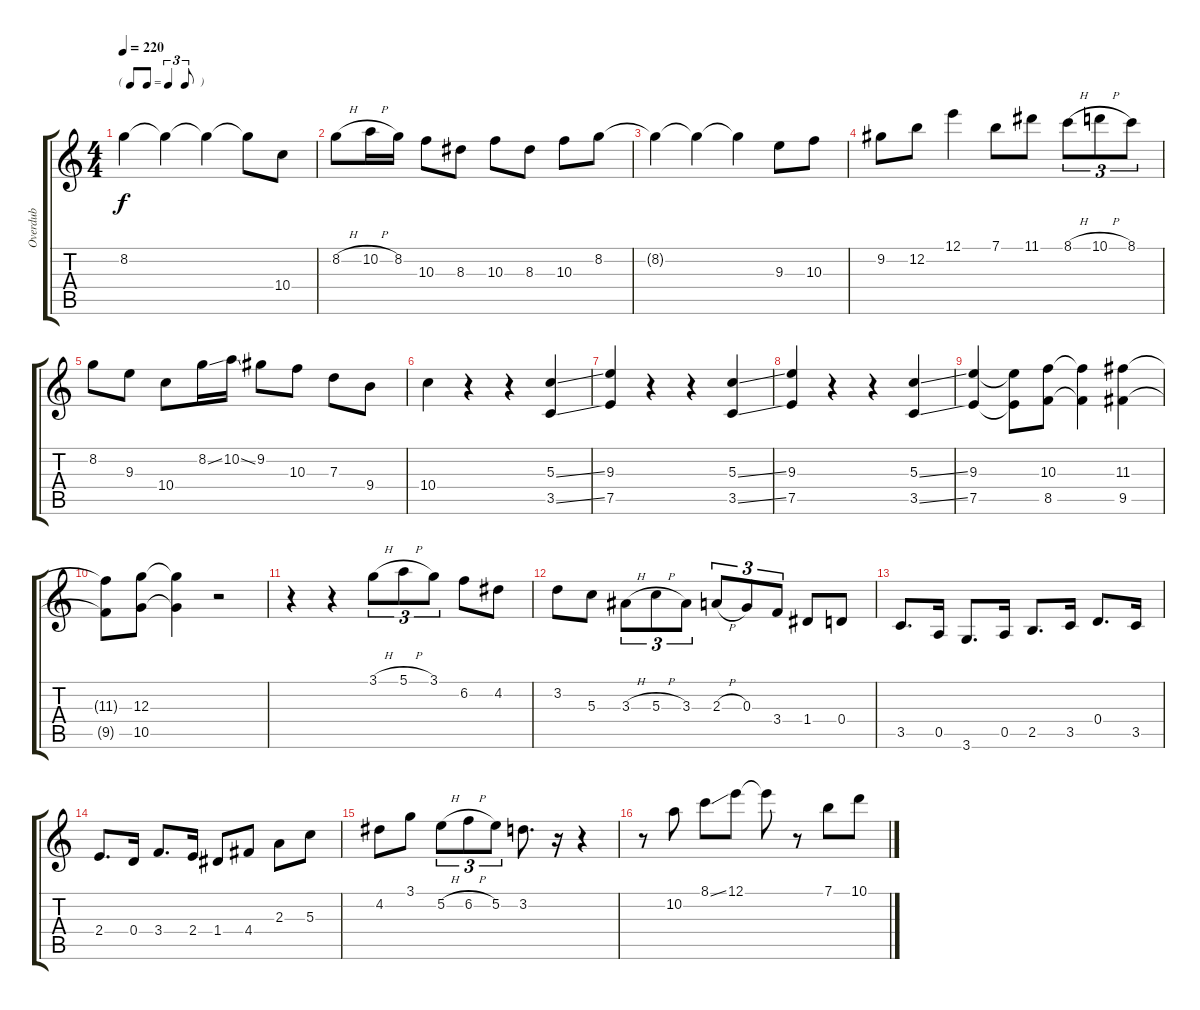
\track ("Overdub" "Overdub") {instrument electricbasspick}
\staff {score tabs}
\tuning (E4 B3 G3 D3 A2 E2) {hide}
\ts (4 4)
\tf triplet8th
\tempo 220
\clef g2
\ks c
8.2.4{dy f} 8.2{t}.4 8.2{t}.4 8.2{t}.8 10.4.8 |
8.2{h}.8 10.2{h}.16 8.2.16 10.3.8 8.3.8 10.3.8 8.3.8 10.3.8 8.2.8 |
8.2{t}.4 8.2{t}.4 8.2{t}.4 9.3.8 10.3.8 |
9.2.8 12.2.8 12.1.4 7.1.8 11.1.8 8.1{h}.8{tu (3 2)} 10.1{h}.8{tu (3 2)} 8.1.8{tu (3 2)} |
8.2.8 9.3.8 10.4.8 8.2{ss}.16 10.2{ss}.16 9.2.8 10.3.8 7.3.8 9.4.8 |
10.4.4 r.4 r.4 (5.3{ss} 3.5{ss}).4 |
(9.3 7.5).4 r.4 r.4 (5.3{ss} 3.5{ss}).4 |
(9.3 7.5).4 r.4 r.4 (5.3{ss} 3.5{ss}).4 |
(9.3 7.5).4 (9.3{t} 7.5{t}).8 (10.3 8.5).8 (10.3{t} 8.5{t}).4 (11.3 9.5).4 |
(11.3{t} 9.5{t}).8 (12.3 10.5).8 (12.3{t} 10.5{t}).4 r.2 |
r.4 r.4 3.1{h}.8{tu (3 2)} 5.1{h}.8{tu (3 2)} 3.1.8{tu (3 2)} 6.2.8 4.2.8 |
3.2.8 5.3.8 3.3{h}.8{tu (3 2)} 5.3{h}.8{tu (3 2)} 3.3.8{tu (3 2)} 2.3{h}.8{tu (3 2)} 0.3.8{tu (3 2)} 3.4.8{tu (3 2)} 1.4.8 0.4.8 |
3.5.8{d} 0.5.16 3.6.8{d} 0.5.16 2.5.8{d} 3.5.16 0.4.8{d} 3.5.16 |
2.4.8{d} 0.4.16 3.4.8{d} 2.4.16 1.4.8 4.4.8 2.3.8 5.3.8 |
4.2.8 3.1.8 5.2{h}.8{tu (3 2)} 6.2{h}.8{tu (3 2)} 5.2.8{tu (3 2)} 3.2.8{d} r.16 r.4 |
r.8 10.2.8 8.1{ss}.8 12.1.8 12.1{t}.8 r.8 7.1.8 10.1.8
